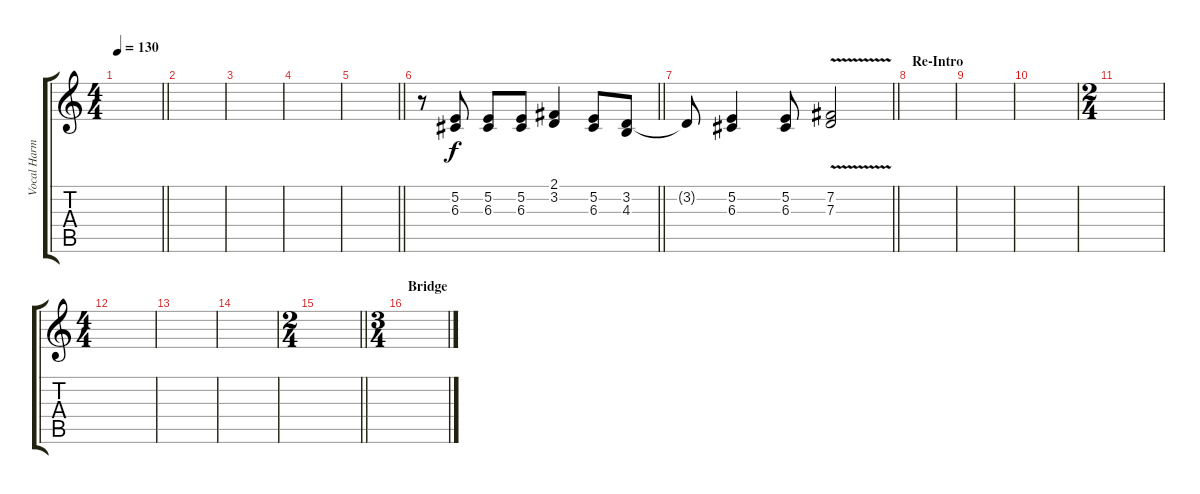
\track ("Vocal Harmonies" "Vocal Harm") {instrument tenorsax}
\staff {score tabs}
\tuning (E4 B3 G3 D3 A2 E2) {hide}
\ts (4 4)
\tempo 130
\clef g2
\barLineRight lightlight
\ks c
|
|
|
|
\barLineRight lightlight
|
\barLineRight lightlight
r.8 (5.2 6.3).8 (5.2 6.3).8 (5.2 6.3).8 (2.1 3.2).4 (5.2 6.3).8 (3.2 4.3).8 |
\barLineRight lightlight
3.2{t}.8 (5.2 6.3).4 (5.2 6.3).8 (7.2{v} 7.3{v}).2 |
\section ("" "Re-Intro")
|
|
|
\ts (2 4)
|
\ts (4 4)
|
|
|
\ts (2 4)
\barLineRight lightlight
|
\ts (3 4)
\section ("" "Bridge")
